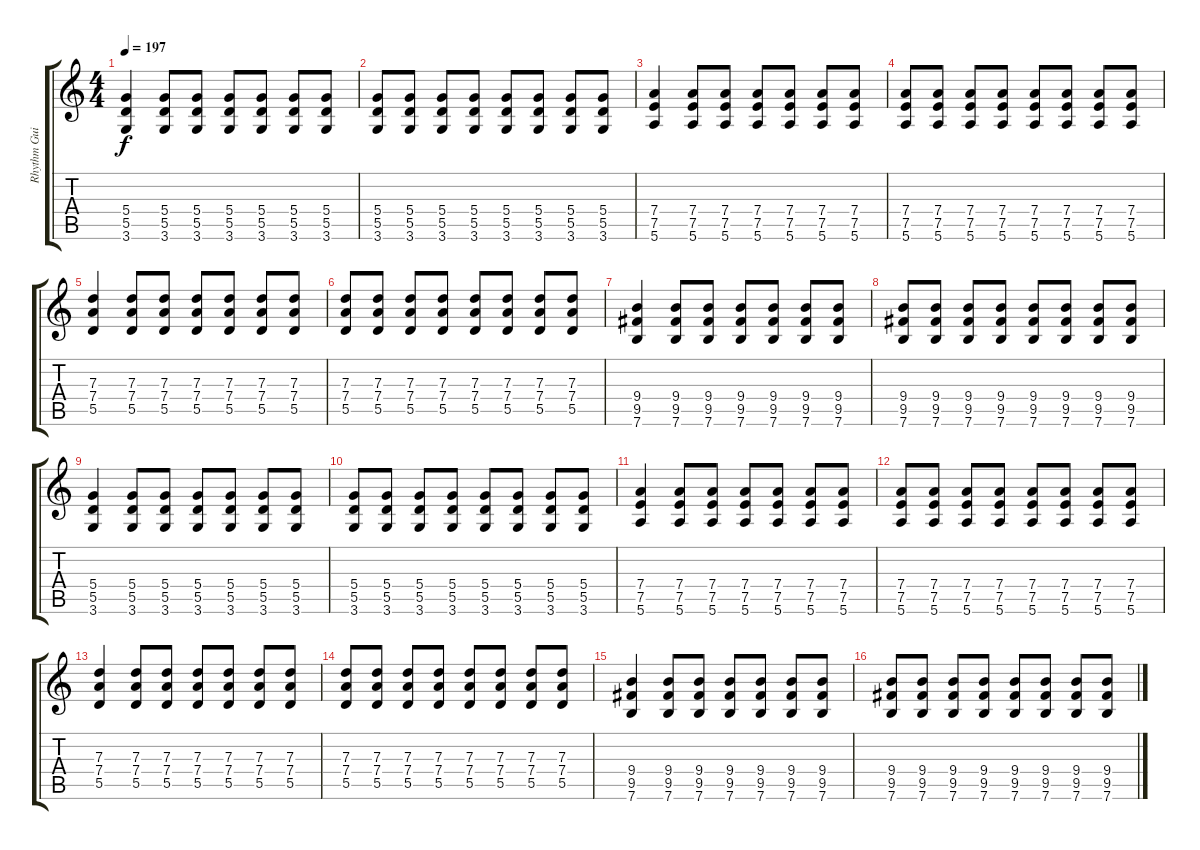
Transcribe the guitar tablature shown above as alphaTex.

\track ("Rhythm Guitar" "Rhythm Gui") {instrument overdrivenguitar}
\staff {score tabs}
\tuning (E4 B3 G3 D3 A2 E2) {hide}
\ts (4 4)
\tempo 197
\clef g2
\ks c
(5.4 5.5 3.6).4{dy f} (5.4 5.5 3.6).8 (5.4 5.5 3.6).8 (5.4 5.5 3.6).8 (5.4 5.5 3.6).8 (5.4 5.5 3.6).8 (5.4 5.5 3.6).8 |
(5.4 5.5 3.6).8{volume 3} (5.4 5.5 3.6).8 (5.4 5.5 3.6).8 (5.4 5.5 3.6).8 (5.4 5.5 3.6).8 (5.4 5.5 3.6).8 (5.4 5.5 3.6).8 (5.4 5.5 3.6).8 |
(7.4 7.5 5.6).4 (7.4 7.5 5.6).8 (7.4 7.5 5.6).8 (7.4 7.5 5.6).8 (7.4 7.5 5.6).8 (7.4 7.5 5.6).8 (7.4 7.5 5.6).8 |
(7.4 7.5 5.6).8 (7.4 7.5 5.6).8 (7.4 7.5 5.6).8 (7.4 7.5 5.6).8 (7.4 7.5 5.6).8 (7.4 7.5 5.6).8 (7.4 7.5 5.6).8 (7.4 7.5 5.6).8 |
(7.3 7.4 5.5).4{volume 2} (7.3 7.4 5.5).8 (7.3 7.4 5.5).8 (7.3 7.4 5.5).8 (7.3 7.4 5.5).8 (7.3 7.4 5.5).8 (7.3 7.4 5.5).8 |
(7.3 7.4 5.5).8 (7.3 7.4 5.5).8 (7.3 7.4 5.5).8 (7.3 7.4 5.5).8 (7.3 7.4 5.5).8 (7.3 7.4 5.5).8 (7.3 7.4 5.5).8 (7.3 7.4 5.5).8 |
(9.4 9.5 7.6).4 (9.4 9.5 7.6).8 (9.4 9.5 7.6).8 (9.4 9.5 7.6).8 (9.4 9.5 7.6).8 (9.4 9.5 7.6).8 (9.4 9.5 7.6).8 |
(9.4 9.5 7.6).8 (9.4 9.5 7.6).8 (9.4 9.5 7.6).8 (9.4 9.5 7.6).8 (9.4 9.5 7.6).8 (9.4 9.5 7.6).8 (9.4 9.5 7.6).8 (9.4 9.5 7.6).8 |
(5.4 5.5 3.6).4 (5.4 5.5 3.6).8 (5.4 5.5 3.6).8 (5.4 5.5 3.6).8 (5.4 5.5 3.6).8 (5.4 5.5 3.6).8 (5.4 5.5 3.6).8 |
(5.4 5.5 3.6).8 (5.4 5.5 3.6).8 (5.4 5.5 3.6).8 (5.4 5.5 3.6).8 (5.4 5.5 3.6).8 (5.4 5.5 3.6).8 (5.4 5.5 3.6).8 (5.4 5.5 3.6).8 |
(7.4 7.5 5.6).4 (7.4 7.5 5.6).8 (7.4 7.5 5.6).8 (7.4 7.5 5.6).8 (7.4 7.5 5.6).8 (7.4 7.5 5.6).8 (7.4 7.5 5.6).8 |
(7.4 7.5 5.6).8 (7.4 7.5 5.6).8 (7.4 7.5 5.6).8 (7.4 7.5 5.6).8 (7.4 7.5 5.6).8 (7.4 7.5 5.6).8 (7.4 7.5 5.6).8 (7.4 7.5 5.6).8 |
(7.3 7.4 5.5).4{volume 0} (7.3 7.4 5.5).8 (7.3 7.4 5.5).8 (7.3 7.4 5.5).8 (7.3 7.4 5.5).8 (7.3 7.4 5.5).8 (7.3 7.4 5.5).8 |
(7.3 7.4 5.5).8 (7.3 7.4 5.5).8 (7.3 7.4 5.5).8 (7.3 7.4 5.5).8 (7.3 7.4 5.5).8 (7.3 7.4 5.5).8 (7.3 7.4 5.5).8 (7.3 7.4 5.5).8 |
(9.4 9.5 7.6).4 (9.4 9.5 7.6).8 (9.4 9.5 7.6).8 (9.4 9.5 7.6).8 (9.4 9.5 7.6).8 (9.4 9.5 7.6).8 (9.4 9.5 7.6).8 |
(9.4 9.5 7.6).8 (9.4 9.5 7.6).8 (9.4 9.5 7.6).8 (9.4 9.5 7.6).8 (9.4 9.5 7.6).8 (9.4 9.5 7.6).8 (9.4 9.5 7.6).8 (9.4 9.5 7.6).8
